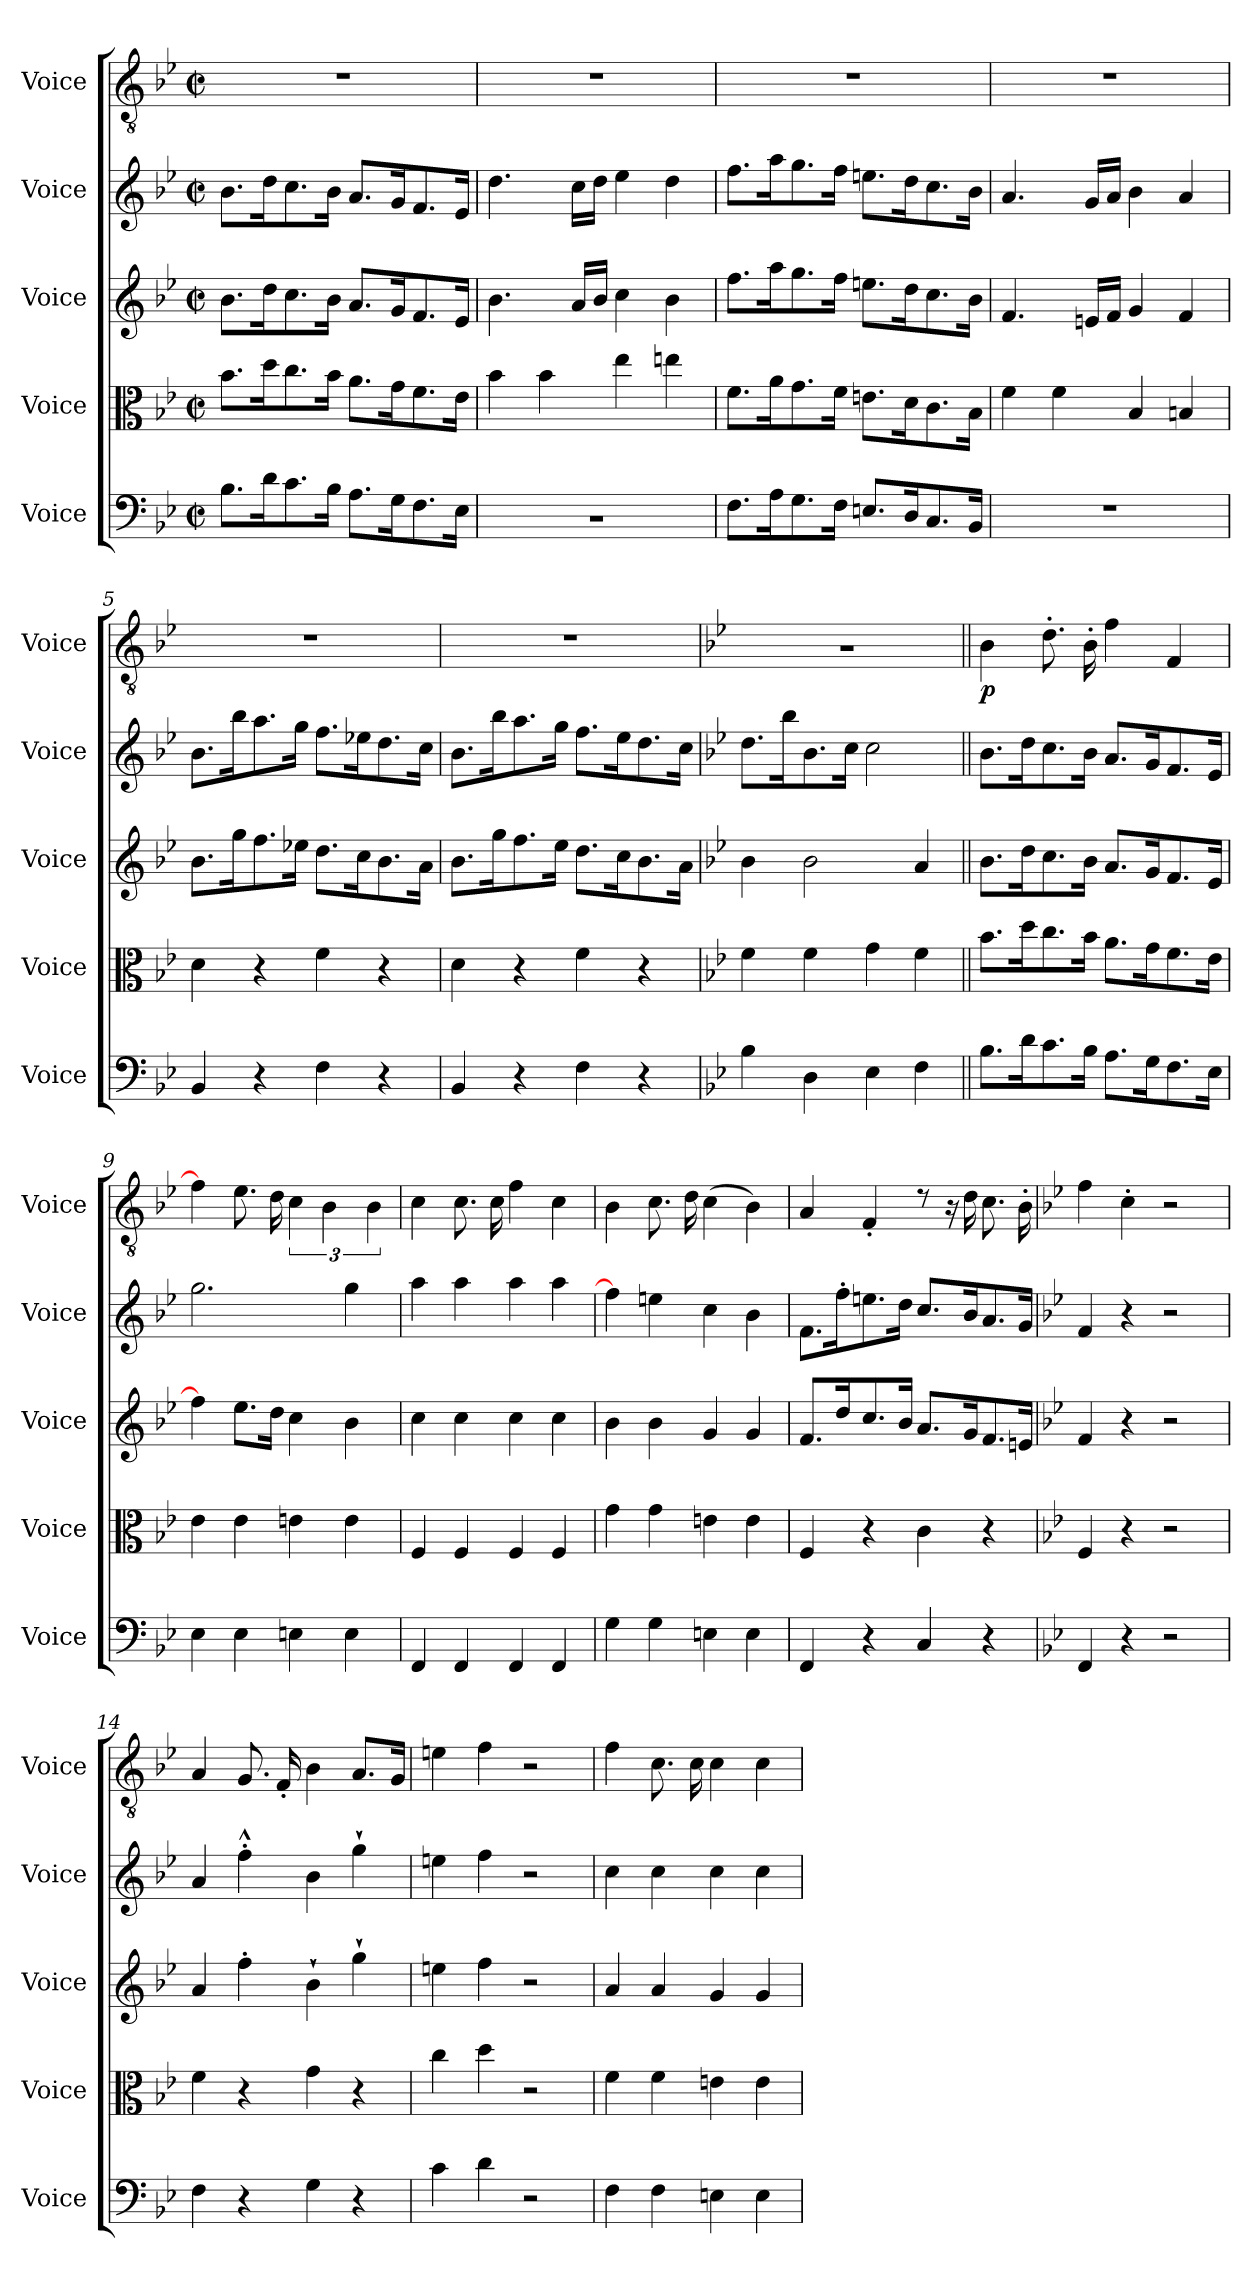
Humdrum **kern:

**kern	**kern	**kern	**kern	**kern	**dynam
*part5	*part4	*part3	*part2	*part1	*part1
*staff5	*staff4	*staff3	*staff2	*staff1	*staff1
*I"Voice	*I"Voice	*I"Voice	*I"Voice	*I"Voice	*
*I'Voice	*I'Voice	*I'Voice	*I'Voice	*I'Voice	*
*clefF4	*clefC3	*clefG2	*clefG2	*clefGv2	*
*k[b-e-]	*k[b-e-]	*k[b-e-]	*k[b-e-]	*k[b-e-]	*
*M2/2	*M2/2	*M2/2	*M2/2	*M2/2	*
*met(c|)	*met(c|)	*met(c|)	*met(c|)	*met(c|)	*
=1	=1	=1	=1	=1	=1
8.B-\L	8.b-\L	8.b-\L	8.b-\L	1r	.
16d\k	16dd\k	16dd\k	16dd\k	.	.
8.c\	8.cc\	8.cc\	8.cc\	.	.
16B-\Jk	16b-\Jk	16b-\Jk	16b-\Jk	.	.
8.A\L	8.a\L	8.a/L	8.a/L	.	.
16G\k	16g\k	16g/k	16g/k	.	.
8.F\	8.f\	8.f/	8.f/	.	.
16E-\Jk	16e-\Jk	16e-/Jk	16e-/Jk	.	.
=2	=2	=2	=2	=2	=2
1rE	4b-\	4.b-\	4.dd\	1r	.
.	4b-\	.	.	.	.
.	.	16a/LL	16cc\LL	.	.
.	.	16b-/JJ	16dd\JJ	.	.
.	4ee-\	4cc\	4ee-\	.	.
.	4een\	4b-\	4dd\	.	.
!!LO:LB:g=z
=3	=3	=3	=3	=3	=3
8.F\L	8.f\L	8.ff\L	8.ff\L	1r	.
16A\k	16a\k	16aa\k	16aa\k	.	.
8.G\	8.g\	8.gg\	8.gg\	.	.
16F\Jk	16f\Jk	16ff\Jk	16ff\Jk	.	.
8.En/L	8.en\L	8.een\L	8.een\L	.	.
16D/k	16d\k	16dd\k	16dd\k	.	.
8.C/	8.c\	8.cc\	8.cc\	.	.
16BB-/Jk	16B-\Jk	16b-\Jk	16b-\Jk	.	.
=4	=4	=4	=4	=4	=4
1rF	4f\	4.f/	4.a/	1r	.
.	4f\	.	.	.	.
.	.	16en/LL	16g/LL	.	.
.	.	16f/JJ	16a/JJ	.	.
.	4B-/	4g/	4b-\	.	.
.	4Bn/	4f/	4a/	.	.
!!LO:LB:g=z
=5	=5	=5	=5	=5	=5
4BB-/	4d\	8.b-\L	8.b-\L	1r	.
.	.	16gg\k	16bb-\k	.	.
4r	4r	8.ff\	8.aa\	.	.
.	.	16ee-X\Jk	16gg\Jk	.	.
4F\	4f\	8.dd\L	8.ff\L	.	.
.	.	16cc\k	16ee-X\k	.	.
4r	4r	8.b-\	8.dd\	.	.
.	.	16a\Jk	16cc\Jk	.	.
=6	=6	=6	=6	=6	=6
4BB-/	4d\	8.b-\L	8.b-\L	1r	.
.	.	16gg\k	16bb-\k	.	.
4r	4r	8.ff\	8.aa\	.	.
.	.	16ee-\Jk	16gg\Jk	.	.
4F\	4f\	8.dd\L	8.ff\L	.	.
.	.	16cc\k	16ee-\k	.	.
4r	4r	8.b-\	8.dd\	.	.
.	.	16a\Jk	16cc\Jk	.	.
!!LO:PB:g=z
=7	=7	=7	=7	=7	=7
*k[b-e-]	*k[b-e-]	*k[b-e-]	*k[b-e-]	*k[b-e-]	*
4B-\	4f\	4b-\	8.dd\L	1rc	.
.	.	.	16bb-\k	.	.
4D\	4f\	2b-\	8.b-\	.	.
.	.	.	16cc\Jk	.	.
4E-\	4g\	.	2cc\	.	.
4F\	4f\	4a/	.	.	.
=8||	=8||	=8||	=8||	=8||	=8||
!	!	!	!	!	!LO:DY:b
8.B-\L	8.b-\L	8.b-\L	8.b-\L	4B-\	p
16d\k	16dd\k	16dd\k	16dd\k	.	.
8.c\	8.cc\	8.cc\	8.cc\	8.d'<'<\	.
16B-\Jk	16b-\Jk	16b-\Jk	16b-\Jk	16B-'<\	.
8.A\L	8.a\L	8.a/L	8.a/L	4f\	.
16G\k	16g\k	16g/k	16g/k	.	.
8.F\	8.f\	8.f/	8.f/	4F/	.
16E-\Jk	16e-\Jk	16e-/Jk	16e-/Jk	.	.
!!LO:LB:g=z
=9	=9	=9	=9	=9	=9
4E-\	4e-\	4ff\]	2.gg\	4f\]	.
4E-\	4e-\	8.ee-\L	.	8.e-\	.
.	.	16dd\Jk	.	16d\	.
4En\	4en\	4cc\	.	6c\	.
.	.	.	.	6B-\	.
4E\	4e\	4b-\	4gg\	.	.
.	.	.	.	6B-\	.
=10	=10	=10	=10	=10	=10
4FF/	4F/	4cc\	4aa\	4c\	.
4FF/	4F/	4cc\	4aa\	8.c\	.
.	.	.	.	16c\	.
4FF/	4F/	4cc\	4aa\	4f\	.
4FF/	4F/	4cc\	4aa\	4c\	.
!!LO:LB:g=z
=11	=11	=11	=11	=11	=11
4G\	4g\	4b-\	4ff\]	4B-\	.
4G\	4g\	4b-\	4een\	8.c\	.
.	.	.	.	16d\	.
4En\	4en\	4g/	4cc\	(<4c\	.
4E\	4e\	4g/	4b-\	4B-\)	.
=12	=12	=12	=12	=12	=12
4FF/	4F/	8.f/L	8.f\L	4A/	.
.	.	16dd/k	16ff'>\k	.	.
4r	4r	8.cc/	8.een\	4F'</	.
.	.	16b-/Jk	16dd\Jk	.	.
4C/	4c\	8.a/L	8.cc/L	8rc	.
.	.	.	.	16r	.
.	.	16g/k	16b-/k	16d\	.
4r	4r	8.f/	8.a/	8.c\	.
.	.	16en/Jk	16g/Jk	16B-'<\	.
!!LO:PB:g=z
=13	=13	=13	=13	=13	=13
*k[b-e-]	*k[b-e-]	*k[b-e-]	*k[b-e-]	*k[b-e-]	*
4FF/	4F/	4f/	4f/	4f\	.
4r	4r	4r	4r	4c'<'<\	.
2rE	2r	2rcc	2rcc	2rc	.
=14	=14	=14	=14	=14	=14
4F\	4f\	4a/	4a/	4A/	.
4r	4r	4ff'>\	4ff^^>'>\	8.G/	.
.	.	.	.	16F'</	.
4G\	4g\	4b-`>\	4b-\	4B-\	.
4r	4r	4gg`>\	4gg`>\	8.A/L	.
.	.	.	.	16G/Jk	.
=15	=15	=15	=15	=15	=15
4c\	4cc\	4een\	4een\	4en\	.
4d\	4dd\	4ff\	4ff\	4f\	.
2rE	2r	2rcc	2rcc	2rc	.
!!LO:LB:g=z
=16	=16	=16	=16	=16	=16
4F\	4f\	4a/	4cc\	4f\	.
4F\	4f\	4a/	4cc\	8.c\	.
.	.	.	.	16c\	.
4En\	4en\	4g/	4cc\	4c\	.
4E\	4e\	4g/	4cc\	4c\	.
=	=	=	=	=	=
*-	*-	*-	*-	*-	*-
